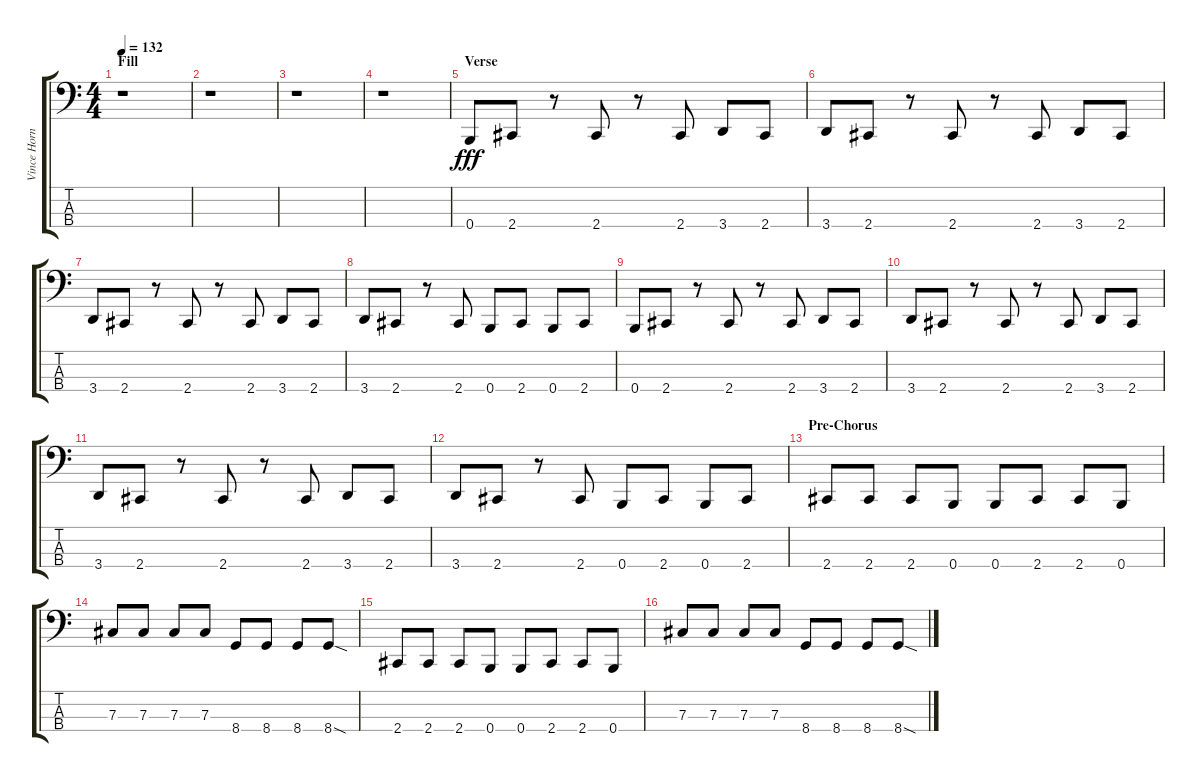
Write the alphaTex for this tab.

\track ("Vince Hornsby" "Vince Horn") {instrument electricbassfinger}
\staff {score tabs}
\tuning (E2 B1 Gb1 B0) {hide}
\ts (4 4)
\section ("" "Fill")
\tempo 132
\clef f4
\ks c
r.1{dy fff} |
r.1 |
r.1 |
r.1 |
\section ("" "Verse")
0.4.8 2.4.8 r.8 2.4.8 r.8 2.4.8 3.4.8 2.4.8 |
3.4.8 2.4.8 r.8 2.4.8 r.8 2.4.8 3.4.8 2.4.8 |
3.4.8 2.4.8 r.8 2.4.8 r.8 2.4.8 3.4.8 2.4.8 |
3.4.8 2.4.8 r.8 2.4.8 0.4.8 2.4.8 0.4.8 2.4.8 |
0.4.8 2.4.8 r.8 2.4.8 r.8 2.4.8 3.4.8 2.4.8 |
3.4.8 2.4.8 r.8 2.4.8 r.8 2.4.8 3.4.8 2.4.8 |
3.4.8 2.4.8 r.8 2.4.8 r.8 2.4.8 3.4.8 2.4.8 |
3.4.8 2.4.8 r.8 2.4.8 0.4.8 2.4.8 0.4.8 2.4.8 |
\section ("" "Pre-Chorus")
2.4.8 2.4.8 2.4.8 0.4.8 0.4.8 2.4.8 2.4.8 0.4.8 |
7.3.8 7.3.8 7.3.8 7.3.8 8.4.8 8.4.8 8.4.8 8.4{sod}.8 |
2.4.8 2.4.8 2.4.8 0.4.8 0.4.8 2.4.8 2.4.8 0.4.8 |
7.3.8 7.3.8 7.3.8 7.3.8 8.4.8 8.4.8 8.4.8 8.4{sod}.8
